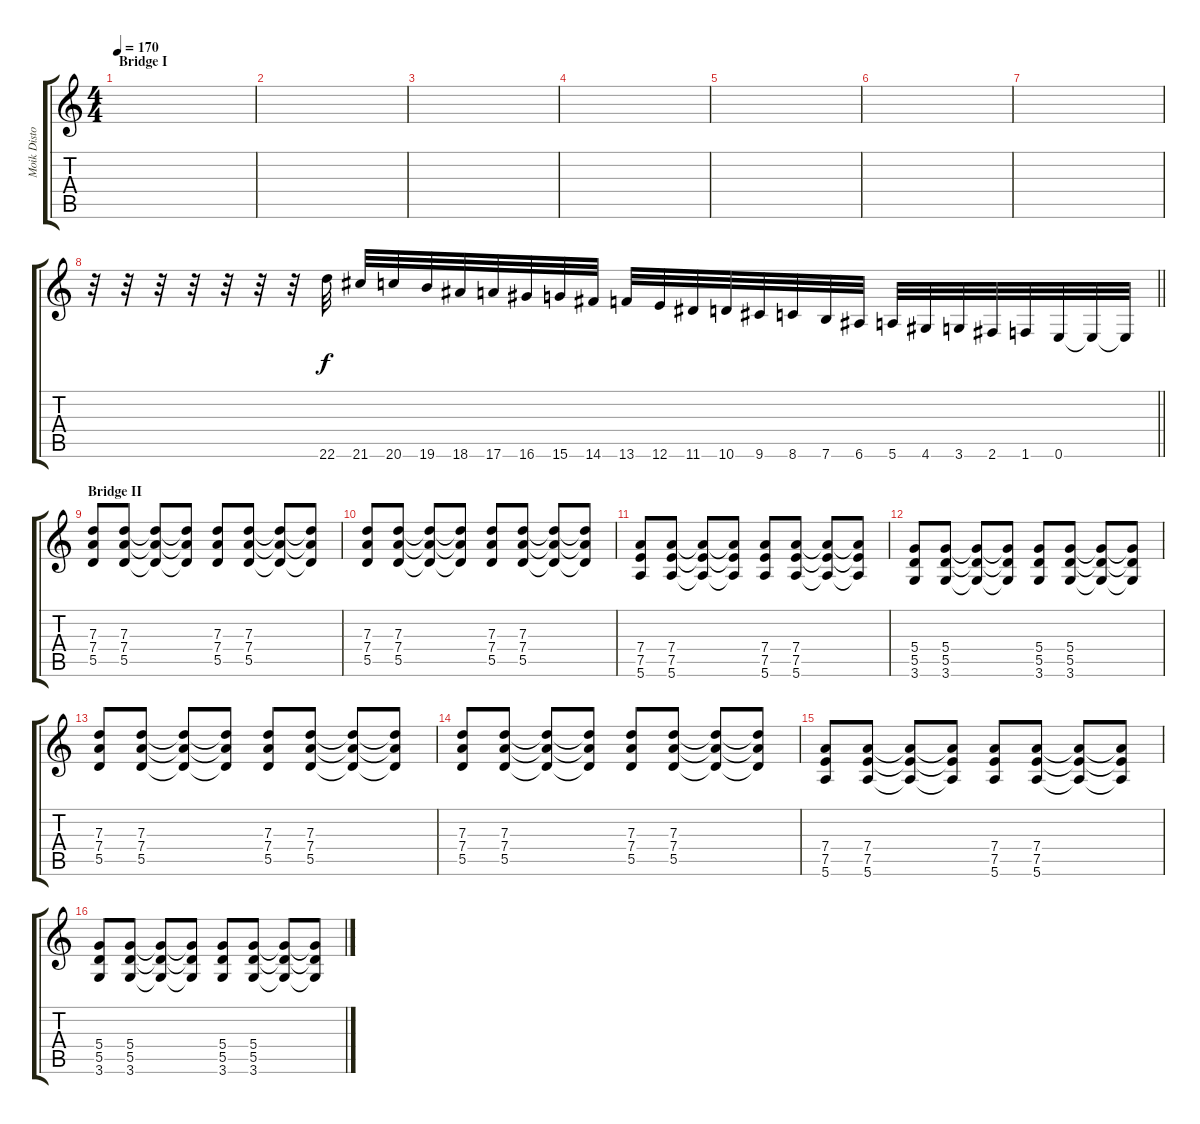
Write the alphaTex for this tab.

\track ("Moik Distortion" "Moik Disto") {instrument overdrivenguitar}
\staff {score tabs}
\tuning (E4 B3 G3 D3 A2 E2) {hide}
\ts (4 4)
\section ("" "Bridge I")
\tempo 170
\clef g2
\ks c
|
|
|
|
|
|
|
\barLineRight lightlight
r.32 r.32 r.32 r.32 r.32 r.32 r.32 22.6.32 21.6.32 20.6.32 19.6.32 18.6.32 17.6.32 16.6.32 15.6.32 14.6.32 13.6.32 12.6.32 11.6.32 10.6.32 9.6.32 8.6.32 7.6.32 6.6.32 5.6.32 4.6.32 3.6.32 2.6.32 1.6.32 0.6.32 0.6{t}.32 0.6{t}.32 |
\section ("" "Bridge II")
(7.3 7.4 5.5).8 (7.3 7.4 5.5).8 (7.3{t} 7.4{t} 5.5{t}).8 (7.3{t} 7.4{t} 5.5{t}).8 (7.3 7.4 5.5).8 (7.3 7.4 5.5).8 (7.3{t} 7.4{t} 5.5{t}).8 (7.3{t} 7.4{t} 5.5{t}).8 |
(7.3 7.4 5.5).8 (7.3 7.4 5.5).8 (7.3{t} 7.4{t} 5.5{t}).8 (7.3{t} 7.4{t} 5.5{t}).8 (7.3 7.4 5.5).8 (7.3 7.4 5.5).8 (7.3{t} 7.4{t} 5.5{t}).8 (7.3{t} 7.4{t} 5.5{t}).8 |
(7.4 7.5 5.6).8 (7.4 7.5 5.6).8 (7.4{t} 7.5{t} 5.6{t}).8 (7.4{t} 7.5{t} 5.6{t}).8 (7.4 7.5 5.6).8 (7.4 7.5 5.6).8 (7.4{t} 7.5{t} 5.6{t}).8 (7.4{t} 7.5{t} 5.6{t}).8 |
(5.4 5.5 3.6).8 (5.4 5.5 3.6).8 (5.4{t} 5.5{t} 3.6{t}).8 (5.4{t} 5.5{t} 3.6{t}).8 (5.4 5.5 3.6).8 (5.4 5.5 3.6).8 (5.4{t} 5.5{t} 3.6{t}).8 (5.4{t} 5.5{t} 3.6{t}).8 |
(7.3 7.4 5.5).8 (7.3 7.4 5.5).8 (7.3{t} 7.4{t} 5.5{t}).8 (7.3{t} 7.4{t} 5.5{t}).8 (7.3 7.4 5.5).8 (7.3 7.4 5.5).8 (7.3{t} 7.4{t} 5.5{t}).8 (7.3{t} 7.4{t} 5.5{t}).8 |
(7.3 7.4 5.5).8 (7.3 7.4 5.5).8 (7.3{t} 7.4{t} 5.5{t}).8 (7.3{t} 7.4{t} 5.5{t}).8 (7.3 7.4 5.5).8 (7.3 7.4 5.5).8 (7.3{t} 7.4{t} 5.5{t}).8 (7.3{t} 7.4{t} 5.5{t}).8 |
(7.4 7.5 5.6).8 (7.4 7.5 5.6).8 (7.4{t} 7.5{t} 5.6{t}).8 (7.4{t} 7.5{t} 5.6{t}).8 (7.4 7.5 5.6).8 (7.4 7.5 5.6).8 (7.4{t} 7.5{t} 5.6{t}).8 (7.4{t} 7.5{t} 5.6{t}).8 |
(5.4 5.5 3.6).8 (5.4 5.5 3.6).8 (5.4{t} 5.5{t} 3.6{t}).8 (5.4{t} 5.5{t} 3.6{t}).8 (5.4 5.5 3.6).8 (5.4 5.5 3.6).8 (5.4{t} 5.5{t} 3.6{t}).8 (5.4{t} 5.5{t} 3.6{t}).8
